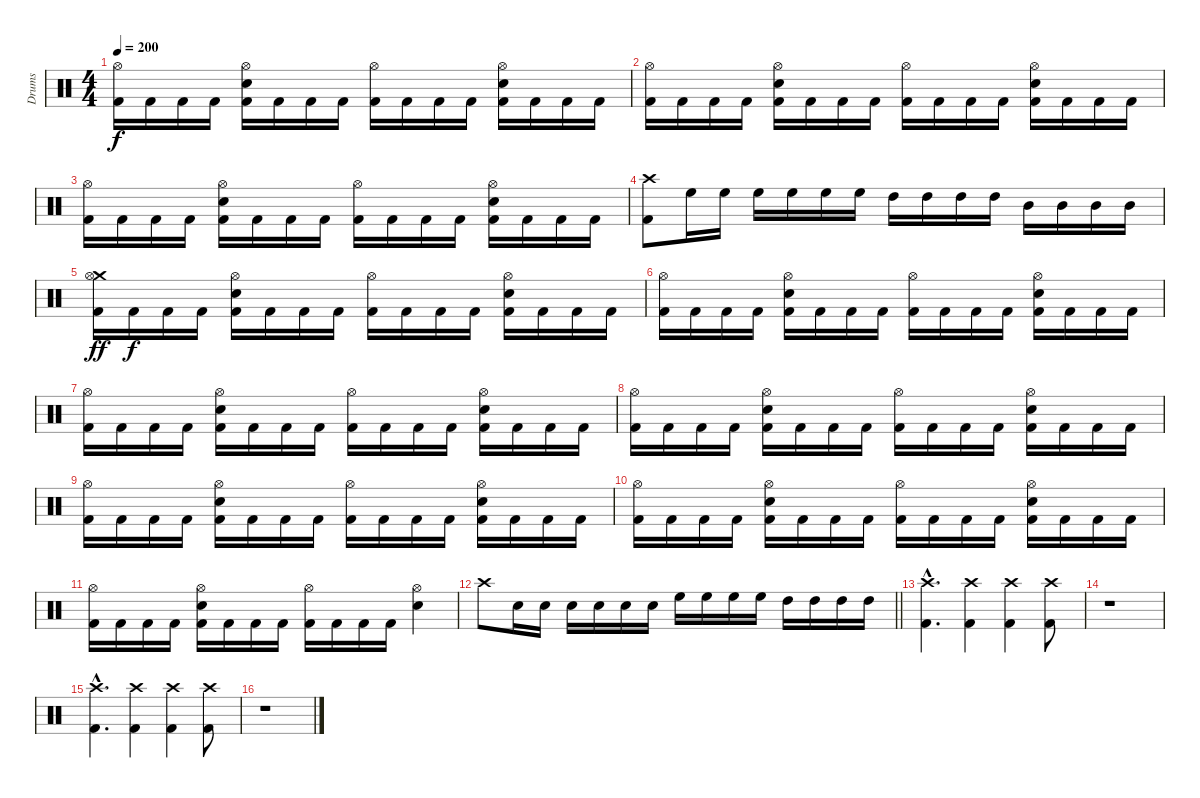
\track ("Drums" "Drums") {instrument percussion}
\staff {score}
\articulation defaults
\ts (4 4)
\tempo 200
\clef neutral
\ks c
("Hi-Hat (open)" "Kick (hit) 2").16{dy f} "Kick (hit) 2".16 "Kick (hit) 2".16 "Kick (hit) 2".16 ("Hi-Hat (open)" "Electric Snare (hit)" "Kick (hit) 2").16 "Kick (hit) 2".16 "Kick (hit) 2".16 "Kick (hit) 2".16 ("Hi-Hat (open)" "Kick (hit) 2").16 "Kick (hit) 2".16 "Kick (hit) 2".16 "Kick (hit) 2".16 ("Hi-Hat (open)" "Electric Snare (hit)" "Kick (hit) 2").16 "Kick (hit) 2".16 "Kick (hit) 2".16 "Kick (hit) 2".16 |
("Hi-Hat (open)" "Kick (hit) 2").16 "Kick (hit) 2".16 "Kick (hit) 2".16 "Kick (hit) 2".16 ("Hi-Hat (open)" "Electric Snare (hit)" "Kick (hit) 2").16 "Kick (hit) 2".16 "Kick (hit) 2".16 "Kick (hit) 2".16 ("Hi-Hat (open)" "Kick (hit) 2").16 "Kick (hit) 2".16 "Kick (hit) 2".16 "Kick (hit) 2".16 ("Hi-Hat (open)" "Electric Snare (hit)" "Kick (hit) 2").16 "Kick (hit) 2".16 "Kick (hit) 2".16 "Kick (hit) 2".16 |
("Hi-Hat (open)" "Kick (hit) 2").16 "Kick (hit) 2".16 "Kick (hit) 2".16 "Kick (hit) 2".16 ("Hi-Hat (open)" "Electric Snare (hit)" "Kick (hit) 2").16 "Kick (hit) 2".16 "Kick (hit) 2".16 "Kick (hit) 2".16 ("Hi-Hat (open)" "Kick (hit) 2").16 "Kick (hit) 2".16 "Kick (hit) 2".16 "Kick (hit) 2".16 ("Hi-Hat (open)" "Electric Snare (hit)" "Kick (hit) 2").16 "Kick (hit) 2".16 "Kick (hit) 2".16 "Kick (hit) 2".16 |
("Crash high (hit)" "Kick (hit) 2").8 "High Floor Tom (hit)".16 "High Floor Tom (hit)".16 "High Floor Tom (hit)".16 "High Floor Tom (hit)".16 "High Floor Tom (hit)".16 "High Floor Tom (hit)".16 "High Tom (hit)".16 "High Tom (hit)".16 "High Tom (hit)".16 "High Tom (hit)".16 "Mid Tom (hit)".16 "Mid Tom (hit)".16 "Mid Tom (hit)".16 "Mid Tom (hit)".16 |
("Crash medium (hit)" "Hi-Hat (open)" "Kick (hit) 2").16{dy ff} "Kick (hit) 2".16{dy f} "Kick (hit) 2".16 "Kick (hit) 2".16 ("Hi-Hat (open)" "Electric Snare (hit)" "Kick (hit) 2").16 "Kick (hit) 2".16 "Kick (hit) 2".16 "Kick (hit) 2".16 ("Hi-Hat (open)" "Kick (hit) 2").16 "Kick (hit) 2".16 "Kick (hit) 2".16 "Kick (hit) 2".16 ("Hi-Hat (open)" "Electric Snare (hit)" "Kick (hit) 2").16 "Kick (hit) 2".16 "Kick (hit) 2".16 "Kick (hit) 2".16 |
("Hi-Hat (open)" "Kick (hit) 2").16 "Kick (hit) 2".16 "Kick (hit) 2".16 "Kick (hit) 2".16 ("Hi-Hat (open)" "Electric Snare (hit)" "Kick (hit) 2").16 "Kick (hit) 2".16 "Kick (hit) 2".16 "Kick (hit) 2".16 ("Hi-Hat (open)" "Kick (hit) 2").16 "Kick (hit) 2".16 "Kick (hit) 2".16 "Kick (hit) 2".16 ("Hi-Hat (open)" "Electric Snare (hit)" "Kick (hit) 2").16 "Kick (hit) 2".16 "Kick (hit) 2".16 "Kick (hit) 2".16 |
("Hi-Hat (open)" "Kick (hit) 2").16 "Kick (hit) 2".16 "Kick (hit) 2".16 "Kick (hit) 2".16 ("Hi-Hat (open)" "Electric Snare (hit)" "Kick (hit) 2").16 "Kick (hit) 2".16 "Kick (hit) 2".16 "Kick (hit) 2".16 ("Hi-Hat (open)" "Kick (hit) 2").16 "Kick (hit) 2".16 "Kick (hit) 2".16 "Kick (hit) 2".16 ("Hi-Hat (open)" "Electric Snare (hit)" "Kick (hit) 2").16 "Kick (hit) 2".16 "Kick (hit) 2".16 "Kick (hit) 2".16 |
("Hi-Hat (open)" "Kick (hit) 2").16 "Kick (hit) 2".16 "Kick (hit) 2".16 "Kick (hit) 2".16 ("Hi-Hat (open)" "Electric Snare (hit)" "Kick (hit) 2").16 "Kick (hit) 2".16 "Kick (hit) 2".16 "Kick (hit) 2".16 ("Hi-Hat (open)" "Kick (hit) 2").16 "Kick (hit) 2".16 "Kick (hit) 2".16 "Kick (hit) 2".16 ("Hi-Hat (open)" "Electric Snare (hit)" "Kick (hit) 2").16 "Kick (hit) 2".16 "Kick (hit) 2".16 "Kick (hit) 2".16 |
("Hi-Hat (open)" "Kick (hit) 2").16 "Kick (hit) 2".16 "Kick (hit) 2".16 "Kick (hit) 2".16 ("Hi-Hat (open)" "Electric Snare (hit)" "Kick (hit) 2").16 "Kick (hit) 2".16 "Kick (hit) 2".16 "Kick (hit) 2".16 ("Hi-Hat (open)" "Kick (hit) 2").16 "Kick (hit) 2".16 "Kick (hit) 2".16 "Kick (hit) 2".16 ("Hi-Hat (open)" "Electric Snare (hit)" "Kick (hit) 2").16 "Kick (hit) 2".16 "Kick (hit) 2".16 "Kick (hit) 2".16 |
("Hi-Hat (open)" "Kick (hit) 2").16 "Kick (hit) 2".16 "Kick (hit) 2".16 "Kick (hit) 2".16 ("Hi-Hat (open)" "Electric Snare (hit)" "Kick (hit) 2").16 "Kick (hit) 2".16 "Kick (hit) 2".16 "Kick (hit) 2".16 ("Hi-Hat (open)" "Kick (hit) 2").16 "Kick (hit) 2".16 "Kick (hit) 2".16 "Kick (hit) 2".16 ("Hi-Hat (open)" "Electric Snare (hit)" "Kick (hit) 2").16 "Kick (hit) 2".16 "Kick (hit) 2".16 "Kick (hit) 2".16 |
("Hi-Hat (open)" "Kick (hit) 2").16 "Kick (hit) 2".16 "Kick (hit) 2".16 "Kick (hit) 2".16 ("Hi-Hat (open)" "Electric Snare (hit)" "Kick (hit) 2").16 "Kick (hit) 2".16 "Kick (hit) 2".16 "Kick (hit) 2".16 ("Hi-Hat (open)" "Kick (hit) 2").16 "Kick (hit) 2".16 "Kick (hit) 2".16 "Kick (hit) 2".16 ("Hi-Hat (open)" "Electric Snare (hit)").4 |
\barLineRight lightlight "Crash high (hit)".8 "Electric Snare (hit)".16 "Electric Snare (hit)".16 "Electric Snare (hit)".16 "Electric Snare (hit)".16 "Electric Snare (hit)".16 "Electric Snare (hit)".16 "High Floor Tom (hit)".16 "High Floor Tom (hit)".16 "High Floor Tom (hit)".16 "High Floor Tom (hit)".16 "High Tom (hit)".16 "High Tom (hit)".16 "High Tom (hit)".16 "High Tom (hit)".16
|
("Crash high (hit)"{hac} "Kick (hit) 2"{hac}).4{d} ("Crash high (hit)" "Kick (hit) 2").4 ("Crash high (hit)" "Kick (hit) 2").4 ("Crash high (hit)" "Kick (hit) 2").8 |
r.1 |
("Crash high (hit)"{hac} "Kick (hit) 2"{hac}).4{d} ("Crash high (hit)" "Kick (hit) 2").4 ("Crash high (hit)" "Kick (hit) 2").4 ("Crash high (hit)" "Kick (hit) 2").8 |
r.1
